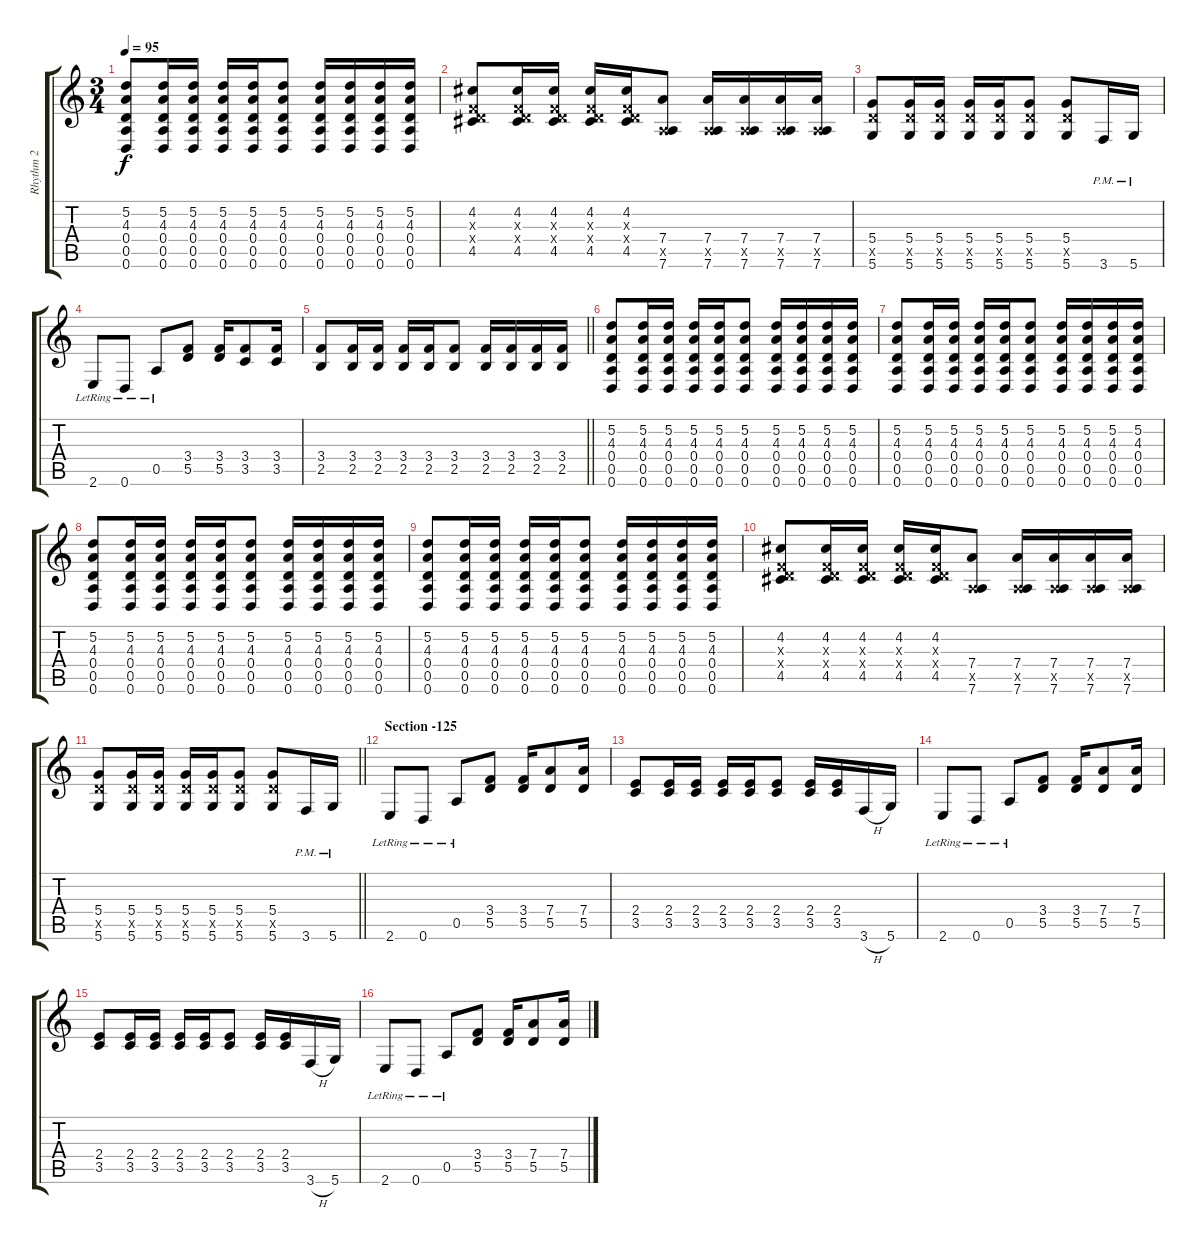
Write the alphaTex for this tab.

\track ("Rhythm 2" "Rhythm 2") {instrument distortionguitar}
\staff {score tabs}
\tuning (E4 A3 F3 D3 A2 D2) {hide}
\ts (3 4)
\tempo 95
\clef g2
\ks c
(5.2 4.3 0.4 0.5 0.6).8{dy f} (5.2 4.3 0.4 0.5 0.6).16 (5.2 4.3 0.4 0.5 0.6).16 (5.2 4.3 0.4 0.5 0.6).16 (5.2 4.3 0.4 0.5 0.6).16 (5.2 4.3 0.4 0.5 0.6).8 (5.2 4.3 0.4 0.5 0.6).16 (5.2 4.3 0.4 0.5 0.6).16 (5.2 4.3 0.4 0.5 0.6).16 (5.2 4.3 0.4 0.5 0.6).16 |
(4.2 0.3{x} 0.4{x} 4.5).8 (4.2 0.3{x} 0.4{x} 4.5).16 (4.2 0.3{x} 0.4{x} 4.5).16 (4.2 0.3{x} 0.4{x} 4.5).16 (4.2 0.3{x} 0.4{x} 4.5).16 (7.4 0.5{x} 7.6).8 (7.4 0.5{x} 7.6).16 (7.4 0.5{x} 7.6).16 (7.4 0.5{x} 7.6).16 (7.4 0.5{x} 7.6).16 |
(5.4 5.5{x} 5.6).8 (5.4 5.5{x} 5.6).16 (5.4 5.5{x} 5.6).16 (5.4 5.5{x} 5.6).16 (5.4 5.5{x} 5.6).16 (5.4 5.5{x} 5.6).8 (5.4 5.5{x} 5.6).8 3.6{pm}.16 5.6{pm}.16 |
2.6{lr}.8 0.6{lr}.8 0.5{lr}.8 (3.4 5.5).8 (3.4 5.5).16 (3.4 3.5).8 (3.4 3.5).16 |
\barLineRight lightlight
(3.4 2.5).8 (3.4 2.5).16 (3.4 2.5).16 (3.4 2.5).16 (3.4 2.5).16 (3.4 2.5).8 (3.4 2.5).16 (3.4 2.5).16 (3.4 2.5).16 (3.4 2.5).16 |
(5.2 4.3 0.4 0.5 0.6).8 (5.2 4.3 0.4 0.5 0.6).16 (5.2 4.3 0.4 0.5 0.6).16 (5.2 4.3 0.4 0.5 0.6).16 (5.2 4.3 0.4 0.5 0.6).16 (5.2 4.3 0.4 0.5 0.6).8 (5.2 4.3 0.4 0.5 0.6).16 (5.2 4.3 0.4 0.5 0.6).16 (5.2 4.3 0.4 0.5 0.6).16 (5.2 4.3 0.4 0.5 0.6).16 |
(5.2 4.3 0.4 0.5 0.6).8 (5.2 4.3 0.4 0.5 0.6).16 (5.2 4.3 0.4 0.5 0.6).16 (5.2 4.3 0.4 0.5 0.6).16 (5.2 4.3 0.4 0.5 0.6).16 (5.2 4.3 0.4 0.5 0.6).8 (5.2 4.3 0.4 0.5 0.6).16 (5.2 4.3 0.4 0.5 0.6).16 (5.2 4.3 0.4 0.5 0.6).16 (5.2 4.3 0.4 0.5 0.6).16 |
(5.2 4.3 0.4 0.5 0.6).8 (5.2 4.3 0.4 0.5 0.6).16 (5.2 4.3 0.4 0.5 0.6).16 (5.2 4.3 0.4 0.5 0.6).16 (5.2 4.3 0.4 0.5 0.6).16 (5.2 4.3 0.4 0.5 0.6).8 (5.2 4.3 0.4 0.5 0.6).16 (5.2 4.3 0.4 0.5 0.6).16 (5.2 4.3 0.4 0.5 0.6).16 (5.2 4.3 0.4 0.5 0.6).16 |
(5.2 4.3 0.4 0.5 0.6).8 (5.2 4.3 0.4 0.5 0.6).16 (5.2 4.3 0.4 0.5 0.6).16 (5.2 4.3 0.4 0.5 0.6).16 (5.2 4.3 0.4 0.5 0.6).16 (5.2 4.3 0.4 0.5 0.6).8 (5.2 4.3 0.4 0.5 0.6).16 (5.2 4.3 0.4 0.5 0.6).16 (5.2 4.3 0.4 0.5 0.6).16 (5.2 4.3 0.4 0.5 0.6).16 |
(4.2 0.3{x} 0.4{x} 4.5).8 (4.2 0.3{x} 0.4{x} 4.5).16 (4.2 0.3{x} 0.4{x} 4.5).16 (4.2 0.3{x} 0.4{x} 4.5).16 (4.2 0.3{x} 0.4{x} 4.5).16 (7.4 0.5{x} 7.6).8 (7.4 0.5{x} 7.6).16 (7.4 0.5{x} 7.6).16 (7.4 0.5{x} 7.6).16 (7.4 0.5{x} 7.6).16 |
\barLineRight lightlight
(5.4 5.5{x} 5.6).8 (5.4 5.5{x} 5.6).16 (5.4 5.5{x} 5.6).16 (5.4 5.5{x} 5.6).16 (5.4 5.5{x} 5.6).16 (5.4 5.5{x} 5.6).8 (5.4 5.5{x} 5.6).8 3.6{pm}.16 5.6{pm}.16 |
\section ("" "Section -125")
2.6{lr}.8 0.6{lr}.8 0.5{lr}.8 (3.4 5.5).8 (3.4 5.5).16 (7.4 5.5).8 (7.4 5.5).16 |
(2.4 3.5).8 (2.4 3.5).16 (2.4 3.5).16 (2.4 3.5).16 (2.4 3.5).16 (2.4 3.5).8 (2.4 3.5).16 (2.4 3.5).16 3.6{h}.16 5.6.16 |
2.6{lr}.8 0.6{lr}.8 0.5{lr}.8 (3.4 5.5).8 (3.4 5.5).16 (7.4 5.5).8 (7.4 5.5).16 |
(2.4 3.5).8 (2.4 3.5).16 (2.4 3.5).16 (2.4 3.5).16 (2.4 3.5).16 (2.4 3.5).8 (2.4 3.5).16 (2.4 3.5).16 3.6{h}.16 5.6.16 |
2.6{lr}.8 0.6{lr}.8 0.5{lr}.8 (3.4 5.5).8 (3.4 5.5).16 (7.4 5.5).8 (7.4 5.5).16
